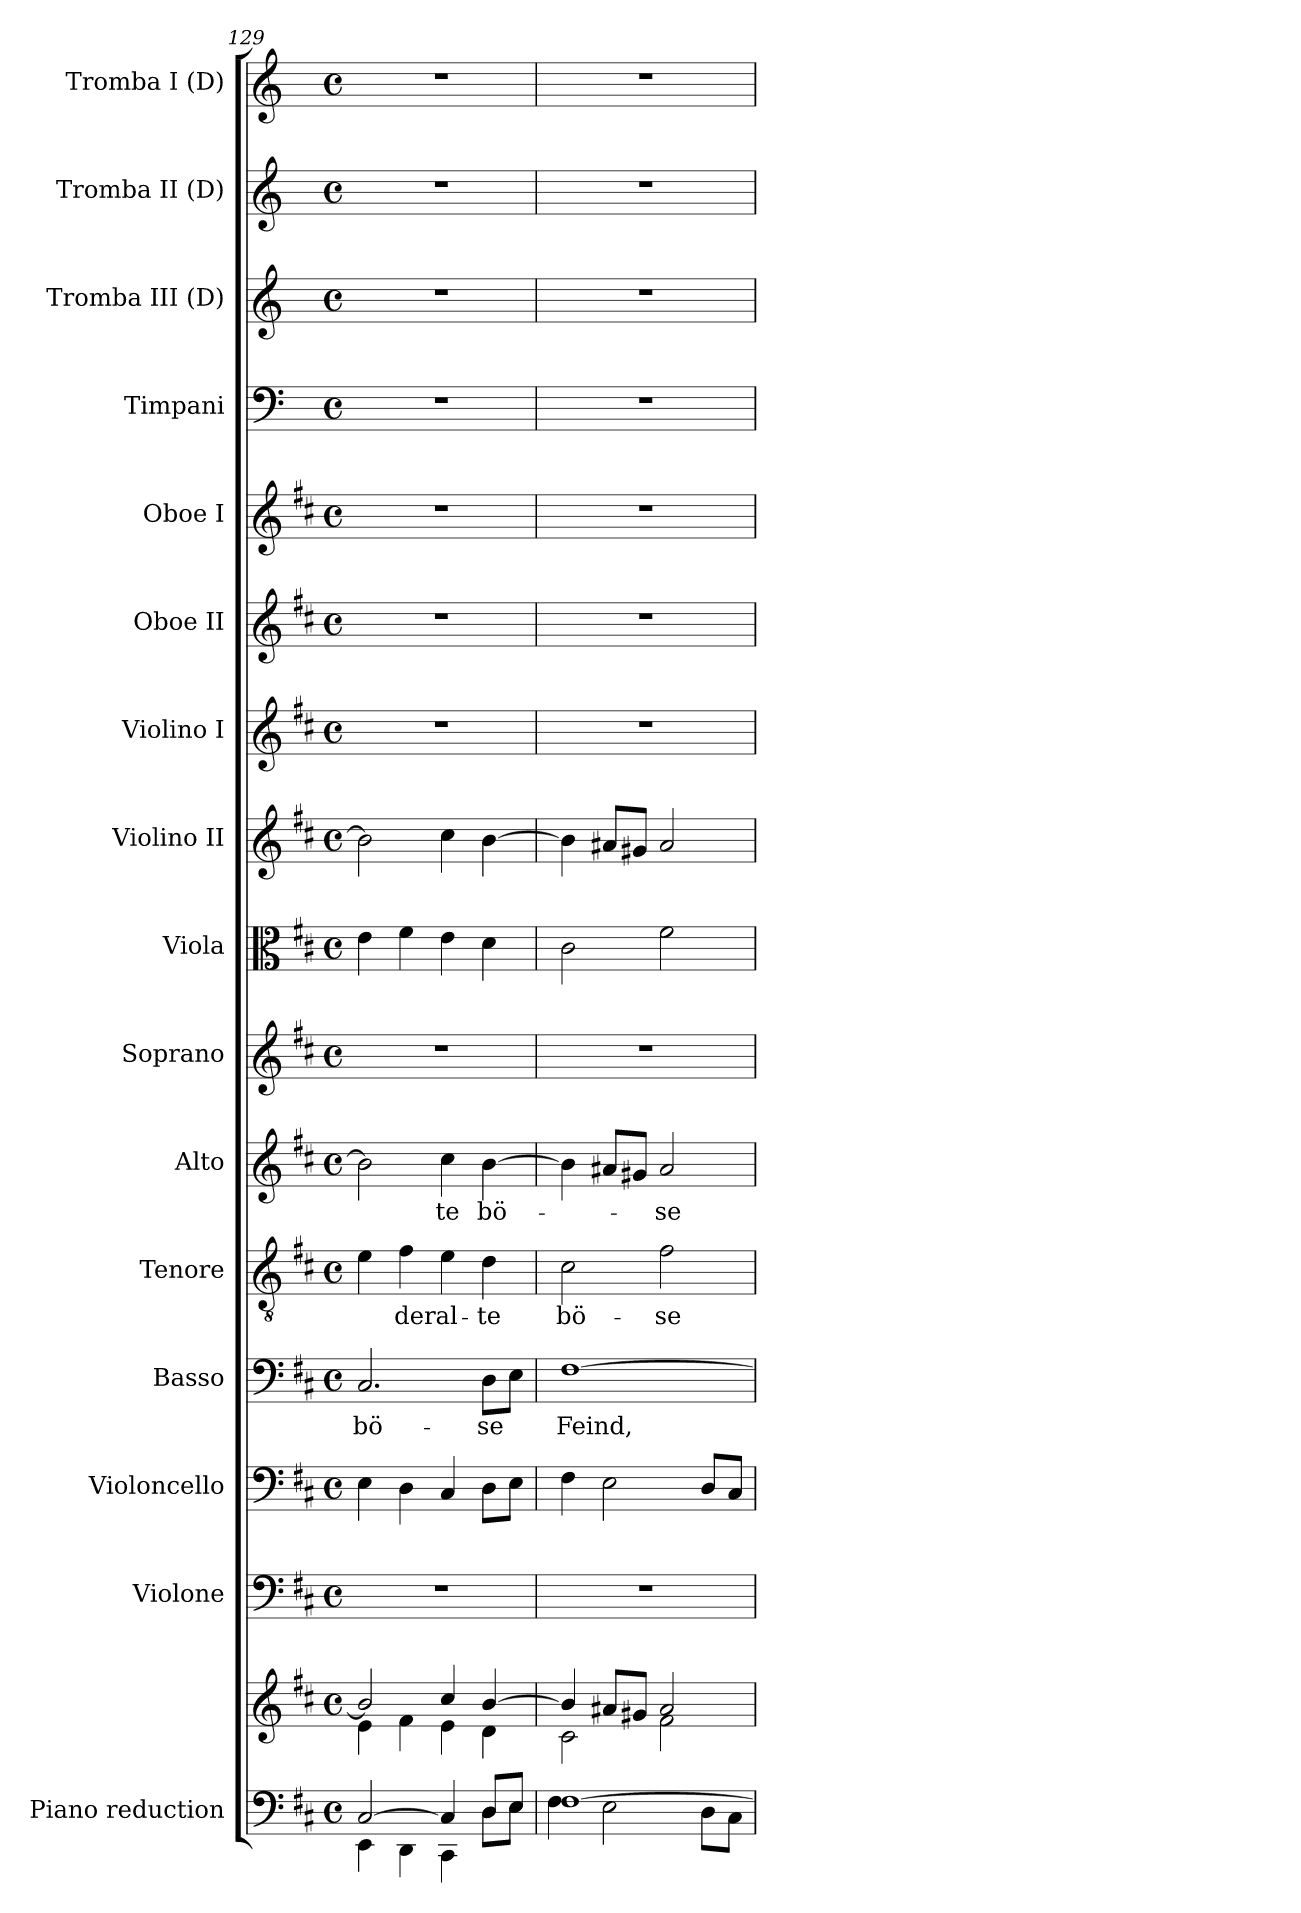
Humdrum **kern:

**kern	**kern	**kern	**kern	**kern	**text	**kern	**text	**kern	**text	**kern	**kern	**kern	**kern	**kern	**kern	**kern	**kern	**kern	**kern
*part16	*part16	*part15	*part14	*part13	*part13	*part12	*part12	*part11	*part11	*part10	*part9	*part8	*part7	*part6	*part5	*part4	*part3	*part2	*part1
*staff17	*staff16	*staff15	*staff14	*staff13	*staff13	*staff12	*staff12	*staff11	*staff11	*staff10	*staff9	*staff8	*staff7	*staff6	*staff5	*staff4	*staff3	*staff2	*staff1
*I"Piano reduction	*	*I"Violone	*I"Violoncello	*I"Basso	*	*I"Tenore	*	*I"Alto	*	*I"Soprano	*I"Viola	*I"Violino II	*I"Violino I	*I"Oboe II	*I"Oboe I	*I"Timpani	*I"Tromba III (D)	*I"Tromba II (D)	*I"Tromba I (D)
*I'Pno	*	*	*	*	*	*	*	*	*	*	*	*	*	*I'Ob	*I'Ob	*I'Timp	*	*	*
*clefF4	*clefG2	*clefF4	*clefF4	*clefF4	*	*clefGv2	*	*clefG2	*	*clefG2	*clefC3	*clefG2	*clefG2	*clefG2	*clefG2	*clefF4	*clefG2	*clefG2	*clefG2
*	*	*ITrd7c12	*	*	*	*	*	*	*	*	*	*	*	*	*	*	*ITrd-1c-2	*ITrd-1c-2	*ITrd-1c-2
*k[f#c#]	*k[f#c#]	*k[f#c#]	*k[f#c#]	*k[f#c#]	*	*k[f#c#]	*	*k[f#c#]	*	*k[f#c#]	*k[f#c#]	*k[f#c#]	*k[f#c#]	*k[f#c#]	*k[f#c#]	*k[]	*k[f#c#]	*k[f#c#]	*k[f#c#]
*M4/4	*M4/4	*M4/4	*M4/4	*M4/4	*	*M4/4	*	*M4/4	*	*M4/4	*M4/4	*M4/4	*M4/4	*M4/4	*M4/4	*M4/4	*M4/4	*M4/4	*M4/4
*met(c)	*met(c)	*met(c)	*met(c)	*met(c)	*	*met(c)	*	*met(c)	*	*met(c)	*met(c)	*met(c)	*met(c)	*met(c)	*met(c)	*met(c)	*met(c)	*met(c)	*met(c)
=129	=129	=129	=129	=129	=129	=129	=129	=129	=129	=129	=129	=129	=129	=129	=129	=129	=129	=129	=129
*^	*^	*	*	*	*	*	*	*	*	*	*	*	*	*	*	*	*	*	*
!	!	!	!	!	!	!	!LO:LY:b	!	!	!	!	!	!	!	!	!	!	!	!	!	!
[2C#/	4EE\	2b/]	4e\	1r	4E\	2.C#/	bö-	4e\	.	2b\]	.	1r	4e\	2b\]	1r	1r	1r	1r	1r	1r	1r
!	!	!	!	!	!	!	!	!	!LO:LY:b	!	!	!	!	!	!	!	!	!	!	!	!
.	4DD\	.	4f#\	.	4D\	.	.	4f#\	der	.	.	.	4f#\	.	.	.	.	.	.	.	.
!	!	!	!	!	!	!	!	!	!LO:LY:b	!	!LO:LY:b	!	!	!	!	!	!	!	!	!	!
4C#/]	4CC#\	4cc#/	4e\	.	4C#/	.	.	4e\	al-	4cc#\	-te	.	4e\	4cc#\	.	.	.	.	.	.	.
!	!	!	!	!	!	!	!LO:LY:b	!	!LO:LY:b	!	!LO:LY:b	!	!	!	!	!	!	!	!	!	!
8D/L	8D\L	[4b/	4d\	.	8D\L	8D\L	se	4d\	te	[4b\	bö-	.	4d\	[4b\	.	.	.	.	.	.	.
8E/J	8E\J	.	.	.	8E\J	8E\J	.	.	.	.	.	.	.	.	.	.	.	.	.	.	.
=130	=130	=130	=130	=130	=130	=130	=130	=130	=130	=130	=130	=130	=130	=130	=130	=130	=130	=130	=130	=130	=130
!	!	!	!	!	!	!	!LO:LY:b	!	!LO:LY:b	!	!	!	!	!	!	!	!	!	!	!	!
[1F#	4F#\	4b/]	2c#\	1r	4F#\	[1F#	Feind,	2c#\	bö-	4b\]	.	1r	2c#\	4b\]	1r	1r	1r	1r	1r	1r	1r
.	2E\	8a#X/L	.	.	2E\	.	.	.	.	8a#X/L	.	.	.	8a#X/L	.	.	.	.	.	.	.
.	.	8g#X/J	.	.	.	.	.	.	.	8g#X/J	.	.	.	8g#X/J	.	.	.	.	.	.	.
!	!	!	!	!	!	!	!	!	!LO:LY:b	!	!LO:LY:b	!	!	!	!	!	!	!	!	!	!
.	.	2a#/	2f#\	.	.	.	.	2f#\	se	2a#/	-se	.	2f#\	2a#/	.	.	.	.	.	.	.
.	8D\L	.	.	.	8D/L	.	.	.	.	.	.	.	.	.	.	.	.	.	.	.	.
.	8C#\J	.	.	.	8C#/J	.	.	.	.	.	.	.	.	.	.	.	.	.	.	.	.
*v	*v	*	*	*	*	*	*	*	*	*	*	*	*	*	*	*	*	*	*	*	*
*	*v	*v	*	*	*	*	*	*	*	*	*	*	*	*	*	*	*	*	*	*
=	=	=	=	=	=	=	=	=	=	=	=	=	=	=	=	=	=	=	=
*-	*-	*-	*-	*-	*-	*-	*-	*-	*-	*-	*-	*-	*-	*-	*-	*-	*-	*-	*-
